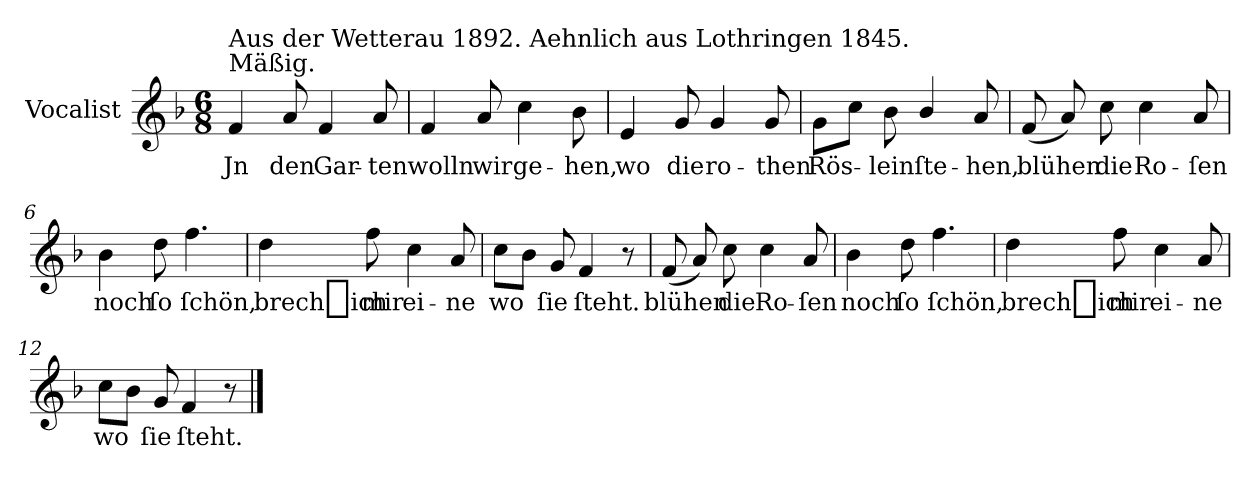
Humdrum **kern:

**kern	**text
*part1	*part1
*staff1	*staff1
*I"Vocalist	*
*k[b-]	*
*F:	*
*M6/8	*
=1	=1
!LO:TX:a:t=Mäßig.	!
!LO:TX:a:t=Aus der Wetterau 1892. Aehnlich aus Lothringen 1845.	!
4f	Jn
8a	den
4f	Gar-
8a	-ten
=2	=2
4f	wolln
8a	wir
4cc	ge-
8b-	-hen,
=3	=3
4e	wo
8g	die
4g	ro-
8g	-then
=4	=4
8g\L	Rös-
8ccJ	.
8b-	-lein
4b-/	ſte-
8a	-hen,
=5	=5
(8f	blühen
8a)	.
8cc	die
4cc	Ro-
8a	-ſen
=6	=6
4b-	noch
8dd	ſo
4.ff	ſchön,
=7	=7
4dd	brech_ich
8ff	mir
4cc	ei-
8a	-ne
=8	=8
8ccL	wo
8b-J	.
8g	ſie
4f	ſteht.
8r	.
=9	=9
(8f	blühen
8a)	.
8cc	die
4cc	Ro-
8a	-ſen
=10	=10
4b-	noch
8dd	ſo
4.ff	ſchön,
=11	=11
4dd	brech_ich
8ff	mir
4cc	ei-
8a	-ne
=12	=12
8ccL	wo
8b-J	.
8g	ſie
4f	ſteht.
8r	.
==	==
*-	*-
